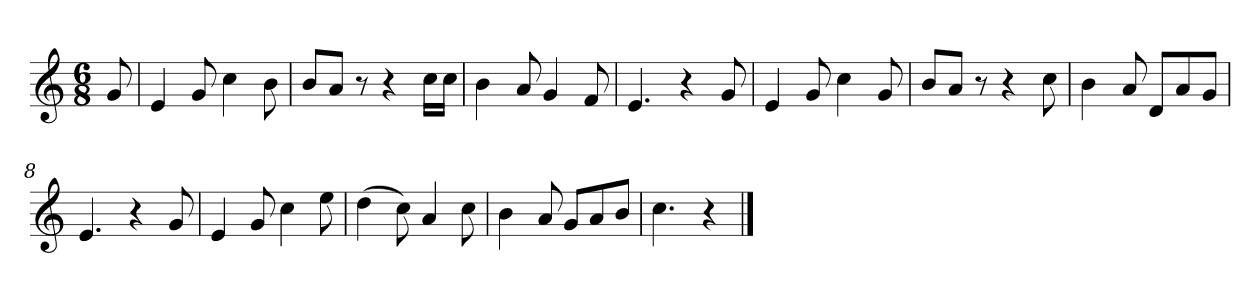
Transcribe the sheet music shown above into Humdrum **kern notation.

**kern
*part1
*staff1
*k[]
*M6/8
*MM120
=
8g
=1
4e
8g
4cc
8b
=2
8bL
8aJ
8r
4r
16ccLL
16ccJJ
=3
4b
8a
4g
8f
=4
4.e
4r
8g
=5
4e
8g
4cc
8g
=6
8bL
8aJ
8r
4r
8cc
=7
4b
8a
8dL
8a
8gJ
=8
4.e
4r
8g
=9
4e
8g
4cc
8ee
=10
(4dd
8cc)
4a
8cc
=11
4b
8a
8gL
8a
8bJ
=12
4.cc
4r
==
*-
